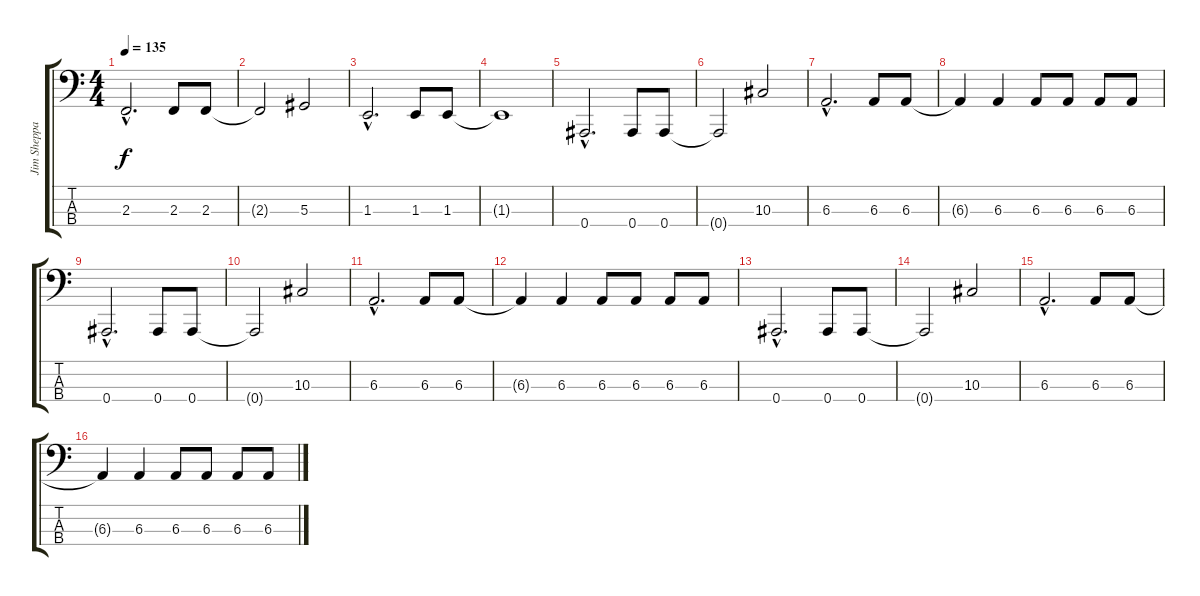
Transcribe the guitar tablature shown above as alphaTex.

\track ("Jim Sheppard" "Jim Sheppa") {instrument electricbasspick}
\staff {score tabs}
\tuning (Db2 Ab1 Eb1 Bb0) {hide}
\ts (4 4)
\tempo 135
\clef f4
\ks c
2.3{hac}.2{d dy f} 2.3.8 2.3.8 |
2.3{t}.2 5.3.2 |
1.3{hac}.2{d} 1.3.8 1.3.8 |
1.3{t}.1 |
0.4{hac}.2{d} 0.4.8 0.4.8 |
0.4{t}.2 10.3.2 |
6.3{hac}.2{d} 6.3.8 6.3.8 |
6.3{t}.4 6.3.4 6.3.8 6.3.8 6.3.8 6.3.8 |
0.4{hac}.2{d} 0.4.8 0.4.8 |
0.4{t}.2 10.3.2 |
6.3{hac}.2{d} 6.3.8 6.3.8 |
6.3{t}.4 6.3.4 6.3.8 6.3.8 6.3.8 6.3.8 |
0.4{hac}.2{d} 0.4.8 0.4.8 |
0.4{t}.2 10.3.2 |
6.3{hac}.2{d} 6.3.8 6.3.8 |
6.3{t}.4 6.3.4 6.3.8 6.3.8 6.3.8 6.3.8
